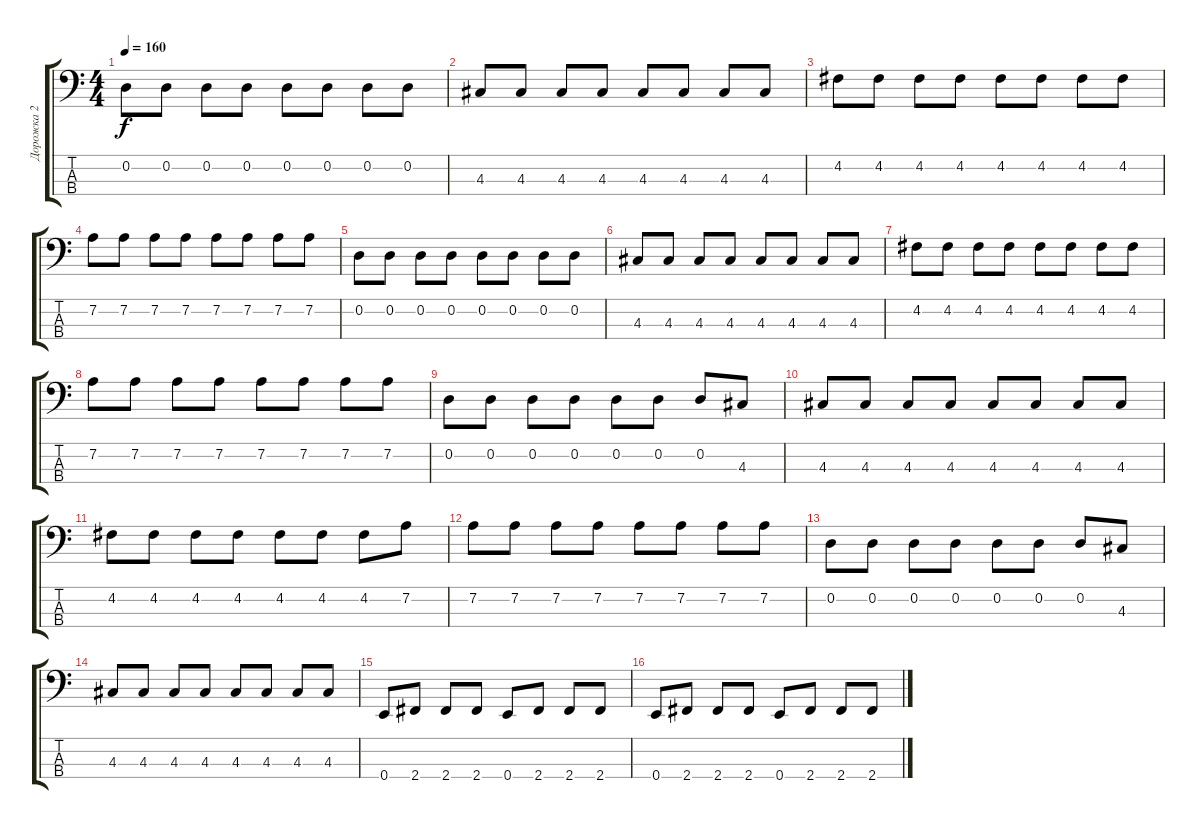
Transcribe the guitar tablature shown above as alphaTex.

\track ("Дорожка 2" "Дорожка 2") {instrument electricbassfinger}
\staff {score tabs}
\tuning (G2 D2 A1 E1) {hide}
\ts (4 4)
\tempo 160
\clef f4
\ks c
0.2.8{dy f} 0.2.8 0.2.8 0.2.8 0.2.8 0.2.8 0.2.8 0.2.8 |
4.3.8 4.3.8 4.3.8 4.3.8 4.3.8 4.3.8 4.3.8 4.3.8 |
4.2.8 4.2.8 4.2.8 4.2.8 4.2.8 4.2.8 4.2.8 4.2.8 |
7.2.8 7.2.8 7.2.8 7.2.8 7.2.8 7.2.8 7.2.8 7.2.8 |
0.2.8 0.2.8 0.2.8 0.2.8 0.2.8 0.2.8 0.2.8 0.2.8 |
4.3.8 4.3.8 4.3.8 4.3.8 4.3.8 4.3.8 4.3.8 4.3.8 |
4.2.8 4.2.8 4.2.8 4.2.8 4.2.8 4.2.8 4.2.8 4.2.8 |
7.2.8 7.2.8 7.2.8 7.2.8 7.2.8 7.2.8 7.2.8 7.2.8 |
0.2.8 0.2.8 0.2.8 0.2.8 0.2.8 0.2.8 0.2.8 4.3.8 |
4.3.8 4.3.8 4.3.8 4.3.8 4.3.8 4.3.8 4.3.8 4.3.8 |
4.2.8 4.2.8 4.2.8 4.2.8 4.2.8 4.2.8 4.2.8 7.2.8 |
7.2.8 7.2.8 7.2.8 7.2.8 7.2.8 7.2.8 7.2.8 7.2.8 |
0.2.8 0.2.8 0.2.8 0.2.8 0.2.8 0.2.8 0.2.8 4.3.8 |
4.3.8 4.3.8 4.3.8 4.3.8 4.3.8 4.3.8 4.3.8 4.3.8 |
0.4.8 2.4.8 2.4.8 2.4.8 0.4.8 2.4.8 2.4.8 2.4.8 |
0.4.8 2.4.8 2.4.8 2.4.8 0.4.8 2.4.8 2.4.8 2.4.8
